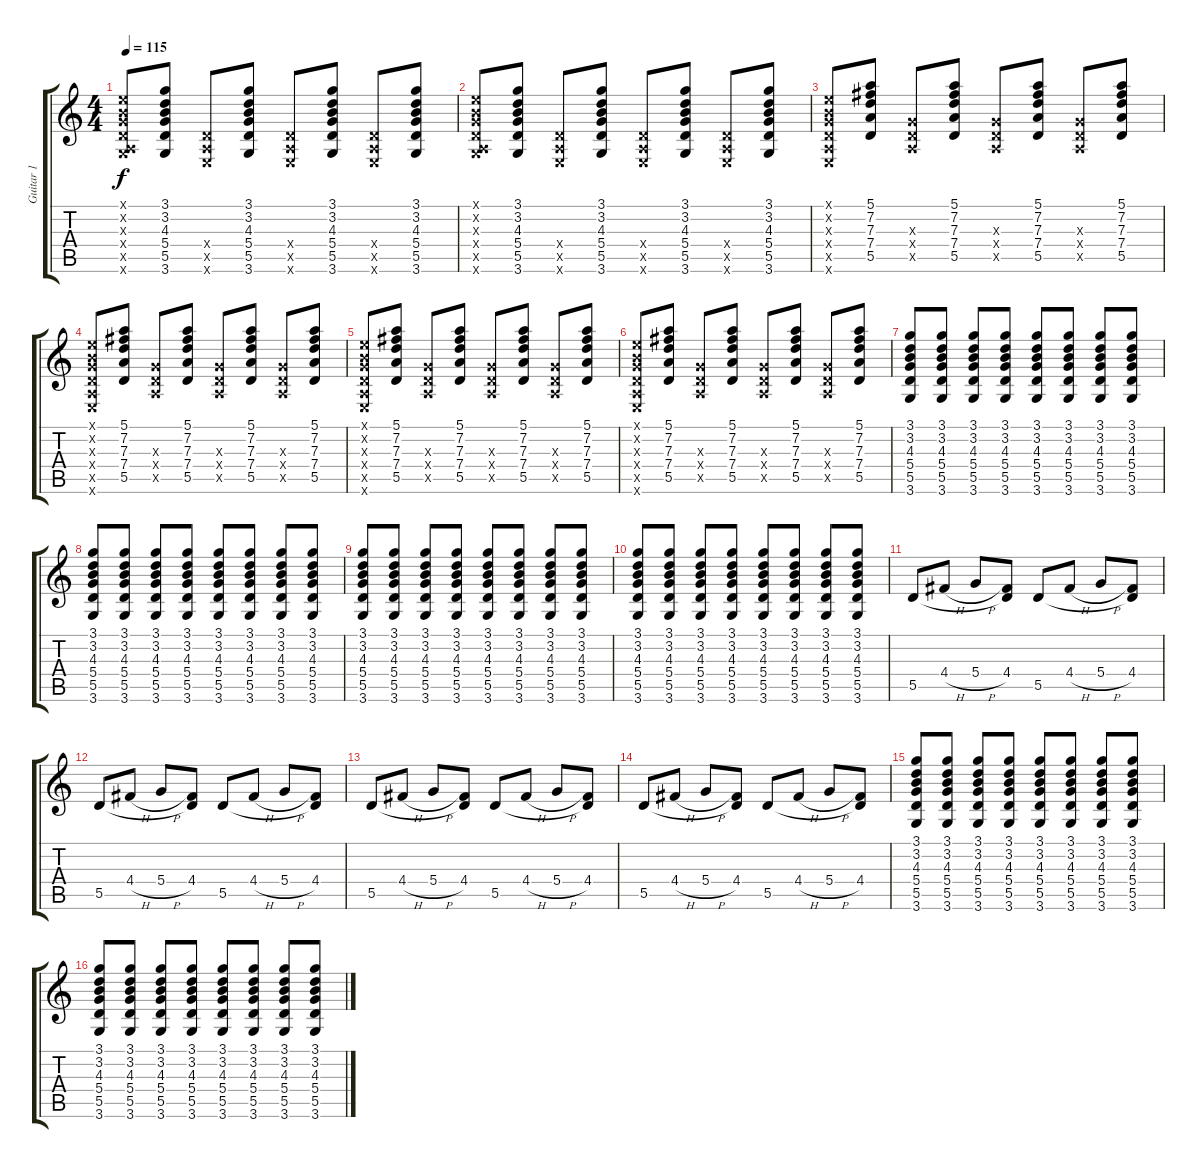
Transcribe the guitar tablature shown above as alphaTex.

\track ("Guitar 1" "Guitar 1") {instrument overdrivenguitar}
\staff {score tabs}
\tuning (E4 B3 G3 D3 A2 E2) {hide}
\ts (4 4)
\tempo 115
\clef g2
\ks c
(0.1{x} 0.2{x} 0.3{x} 0.4{x} 0.5{x} 3.6{x}).8{dy f} (3.1 3.2 4.3 5.4 5.5 3.6).8 (0.4{x} 0.5{x} 0.6{x}).8 (3.1 3.2 4.3 5.4 5.5 3.6).8 (0.4{x} 0.5{x} 0.6{x}).8 (3.1 3.2 4.3 5.4 5.5 3.6).8 (0.4{x} 0.5{x} 0.6{x}).8 (3.1 3.2 4.3 5.4 5.5 3.6).8 |
(0.1{x} 0.2{x} 0.3{x} 0.4{x} 0.5{x} 3.6{x}).8 (3.1 3.2 4.3 5.4 5.5 3.6).8 (0.4{x} 0.5{x} 0.6{x}).8 (3.1 3.2 4.3 5.4 5.5 3.6).8 (0.4{x} 0.5{x} 0.6{x}).8 (3.1 3.2 4.3 5.4 5.5 3.6).8 (0.4{x} 0.5{x} 0.6{x}).8 (3.1 3.2 4.3 5.4 5.5 3.6).8 |
(0.1{x} 0.2{x} 0.3{x} 0.4{x} 0.5{x} 0.6{x}).8 (5.1 7.2 7.3 7.4 5.5).8 (0.3{x} 0.4{x} 0.5{x}).8 (5.1 7.2 7.3 7.4 5.5).8 (0.3{x} 0.4{x} 0.5{x}).8 (5.1 7.2 7.3 7.4 5.5).8 (0.3{x} 0.4{x} 0.5{x}).8 (5.1 7.2 7.3 7.4 5.5).8 |
(0.1{x} 0.2{x} 0.3{x} 0.4{x} 0.5{x} 0.6{x}).8 (5.1 7.2 7.3 7.4 5.5).8 (0.3{x} 0.4{x} 0.5{x}).8 (5.1 7.2 7.3 7.4 5.5).8 (0.3{x} 0.4{x} 0.5{x}).8 (5.1 7.2 7.3 7.4 5.5).8 (0.3{x} 0.4{x} 0.5{x}).8 (5.1 7.2 7.3 7.4 5.5).8 |
(0.1{x} 0.2{x} 0.3{x} 0.4{x} 0.5{x} 0.6{x}).8 (5.1 7.2 7.3 7.4 5.5).8 (0.3{x} 0.4{x} 0.5{x}).8 (5.1 7.2 7.3 7.4 5.5).8 (0.3{x} 0.4{x} 0.5{x}).8 (5.1 7.2 7.3 7.4 5.5).8 (0.3{x} 0.4{x} 0.5{x}).8 (5.1 7.2 7.3 7.4 5.5).8 |
(0.1{x} 0.2{x} 0.3{x} 0.4{x} 0.5{x} 0.6{x}).8 (5.1 7.2 7.3 7.4 5.5).8 (0.3{x} 0.4{x} 0.5{x}).8 (5.1 7.2 7.3 7.4 5.5).8 (0.3{x} 0.4{x} 0.5{x}).8 (5.1 7.2 7.3 7.4 5.5).8 (0.3{x} 0.4{x} 0.5{x}).8 (5.1 7.2 7.3 7.4 5.5).8 |
(3.1 3.2 4.3 5.4 5.5 3.6).8 (3.1 3.2 4.3 5.4 5.5 3.6).8 (3.1 3.2 4.3 5.4 5.5 3.6).8 (3.1 3.2 4.3 5.4 5.5 3.6).8 (3.1 3.2 4.3 5.4 5.5 3.6).8 (3.1 3.2 4.3 5.4 5.5 3.6).8 (3.1 3.2 4.3 5.4 5.5 3.6).8 (3.1 3.2 4.3 5.4 5.5 3.6).8 |
(3.1 3.2 4.3 5.4 5.5 3.6).8 (3.1 3.2 4.3 5.4 5.5 3.6).8 (3.1 3.2 4.3 5.4 5.5 3.6).8 (3.1 3.2 4.3 5.4 5.5 3.6).8 (3.1 3.2 4.3 5.4 5.5 3.6).8 (3.1 3.2 4.3 5.4 5.5 3.6).8 (3.1 3.2 4.3 5.4 5.5 3.6).8 (3.1 3.2 4.3 5.4 5.5 3.6).8 |
(3.1 3.2 4.3 5.4 5.5 3.6).8 (3.1 3.2 4.3 5.4 5.5 3.6).8 (3.1 3.2 4.3 5.4 5.5 3.6).8 (3.1 3.2 4.3 5.4 5.5 3.6).8 (3.1 3.2 4.3 5.4 5.5 3.6).8 (3.1 3.2 4.3 5.4 5.5 3.6).8 (3.1 3.2 4.3 5.4 5.5 3.6).8 (3.1 3.2 4.3 5.4 5.5 3.6).8 |
(3.1 3.2 4.3 5.4 5.5 3.6).8 (3.1 3.2 4.3 5.4 5.5 3.6).8 (3.1 3.2 4.3 5.4 5.5 3.6).8 (3.1 3.2 4.3 5.4 5.5 3.6).8 (3.1 3.2 4.3 5.4 5.5 3.6).8 (3.1 3.2 4.3 5.4 5.5 3.6).8 (3.1 3.2 4.3 5.4 5.5 3.6).8 (3.1 3.2 4.3 5.4 5.5 3.6).8 |
5.5.8 4.4{h}.8 5.4{h}.8 (4.4 5.5{t}).8 5.5.8 4.4{h}.8 5.4{h}.8 (4.4 5.5{t}).8 |
5.5.8 4.4{h}.8 5.4{h}.8 (4.4 5.5{t}).8 5.5.8 4.4{h}.8 5.4{h}.8 (4.4 5.5{t}).8 |
5.5.8 4.4{h}.8 5.4{h}.8 (4.4 5.5{t}).8 5.5.8 4.4{h}.8 5.4{h}.8 (4.4 5.5{t}).8 |
5.5.8 4.4{h}.8 5.4{h}.8 (4.4 5.5{t}).8 5.5.8 4.4{h}.8 5.4{h}.8 (4.4 5.5{t}).8 |
(3.1 3.2 4.3 5.4 5.5 3.6).8 (3.1 3.2 4.3 5.4 5.5 3.6).8 (3.1 3.2 4.3 5.4 5.5 3.6).8 (3.1 3.2 4.3 5.4 5.5 3.6).8 (3.1 3.2 4.3 5.4 5.5 3.6).8 (3.1 3.2 4.3 5.4 5.5 3.6).8 (3.1 3.2 4.3 5.4 5.5 3.6).8 (3.1 3.2 4.3 5.4 5.5 3.6).8 |
(3.1 3.2 4.3 5.4 5.5 3.6).8 (3.1 3.2 4.3 5.4 5.5 3.6).8 (3.1 3.2 4.3 5.4 5.5 3.6).8 (3.1 3.2 4.3 5.4 5.5 3.6).8 (3.1 3.2 4.3 5.4 5.5 3.6).8 (3.1 3.2 4.3 5.4 5.5 3.6).8 (3.1 3.2 4.3 5.4 5.5 3.6).8 (3.1 3.2 4.3 5.4 5.5 3.6).8
